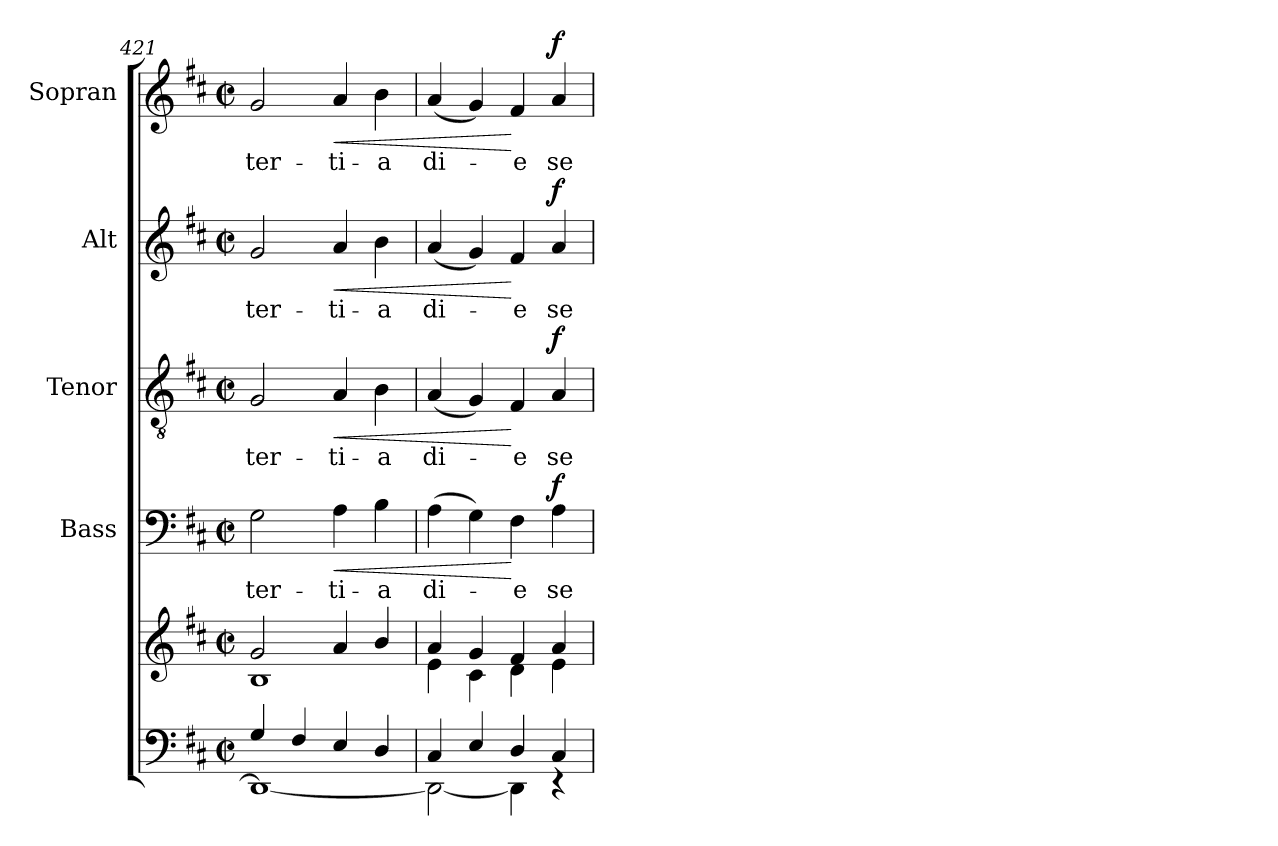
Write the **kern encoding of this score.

**kern	**kern	**kern	**text	**dynam	**kern	**text	**dynam	**kern	**text	**dynam	**kern	**text	**dynam
*part5	*part5	*part4	*part4	*part4	*part3	*part3	*part3	*part2	*part2	*part2	*part1	*part1	*part1
*staff6	*staff5	*staff4	*staff4	*staff4	*staff3	*staff3	*staff3	*staff2	*staff2	*staff2	*staff1	*staff1	*staff1
*	*	*I"Bass	*	*	*I"Tenor	*	*	*I"Alt	*	*	*I"Sopran	*	*
*	*	*I'B.	*	*	*I'T.	*	*	*I'A.	*	*	*I'S.	*	*
!!LO:PB:g=z
*clefF4	*clefG2	*clefF4	*	*	*clefGv2	*	*	*clefG2	*	*	*clefG2	*	*
*k[f#c#]	*k[f#c#]	*k[f#c#]	*	*	*k[f#c#]	*	*	*k[f#c#]	*	*	*k[f#c#]	*	*
*D:	*D:	*D:	*	*	*D:	*	*	*D:	*	*	*D:	*	*
*M2/2	*M2/2	*M2/2	*	*	*M2/2	*	*	*M2/2	*	*	*M2/2	*	*
*met(c|)	*met(c|)	*met(c|)	*	*	*met(c|)	*	*	*met(c|)	*	*	*met(c|)	*	*
=421	=421	=421	=421	=421	=421	=421	=421	=421	=421	=421	=421	=421	=421
*^	*^	*	*	*	*	*	*	*	*	*	*	*	*
!	!	!	!	!	!LO:LY:b	!	!	!LO:LY:b	!	!	!LO:LY:b	!	!	!LO:LY:b	!
4G/	1DD_	2g/	1B	2G\	ter-	.	2G/	ter-	.	2g/	ter-	.	2g/	ter-	.
4F#/	.	.	.	.	.	.	.	.	.	.	.	.	.	.	.
!	!	!	!	!	!LO:LY:b	!LO:HP:b	!	!LO:LY:b	!LO:HP:b	!	!LO:LY:b	!LO:HP:b	!	!LO:LY:b	!LO:HP:b
4E/	.	4a/	.	4A\	-ti-	<	4A/	-ti-	<	4a/	-ti-	<	4a/	-ti-	<
!	!	!	!	!	!LO:LY:b	!	!	!LO:LY:b	!	!	!LO:LY:b	!	!	!LO:LY:b	!
4D/	.	4b/	.	4B\	-a	.	4B\	-a	.	4b\	-a	.	4b\	-a	.
=422	=422	=422	=422	=422	=422	=422	=422	=422	=422	=422	=422	=422	=422	=422	=422
!	!	!	!	!	!LO:LY:b	!	!	!LO:LY:b	!	!	!LO:LY:b	!	!	!LO:LY:b	!
4C#/	2DD\_	4a/	4e\	(>4A\	di-	.	(<4A/	di-	.	(<4a/	di-	.	(<4a/	di-	.
4E/	.	4g/	4c#\	4G\)	.	.	4G/)	.	.	4g/)	.	.	4g/)	.	.
!	!	!	!	!	!LO:LY:b	!	!	!LO:LY:b	!	!	!LO:LY:b	!	!	!LO:LY:b	!
4D/	4DD\]	4f#/	4d\	4F#\	-e	[	4F#/	-e	[	4f#/	-e	[	4f#/	-e	[
!	!	!	!	!	!LO:LY:b	!LO:DY:a	!	!LO:LY:b	!LO:DY:a	!	!LO:LY:b	!LO:DY:a	!	!LO:LY:b	!LO:DY:a
4C#/	4rDD	4a/	4e\	4A\	se-	f	4A/	se-	f	4a/	se-	f	4a/	se-	f
*v	*v	*	*	*	*	*	*	*	*	*	*	*	*	*	*
*	*v	*v	*	*	*	*	*	*	*	*	*	*	*	*
=	=	=	=	=	=	=	=	=	=	=	=	=	=
*-	*-	*-	*-	*-	*-	*-	*-	*-	*-	*-	*-	*-	*-
